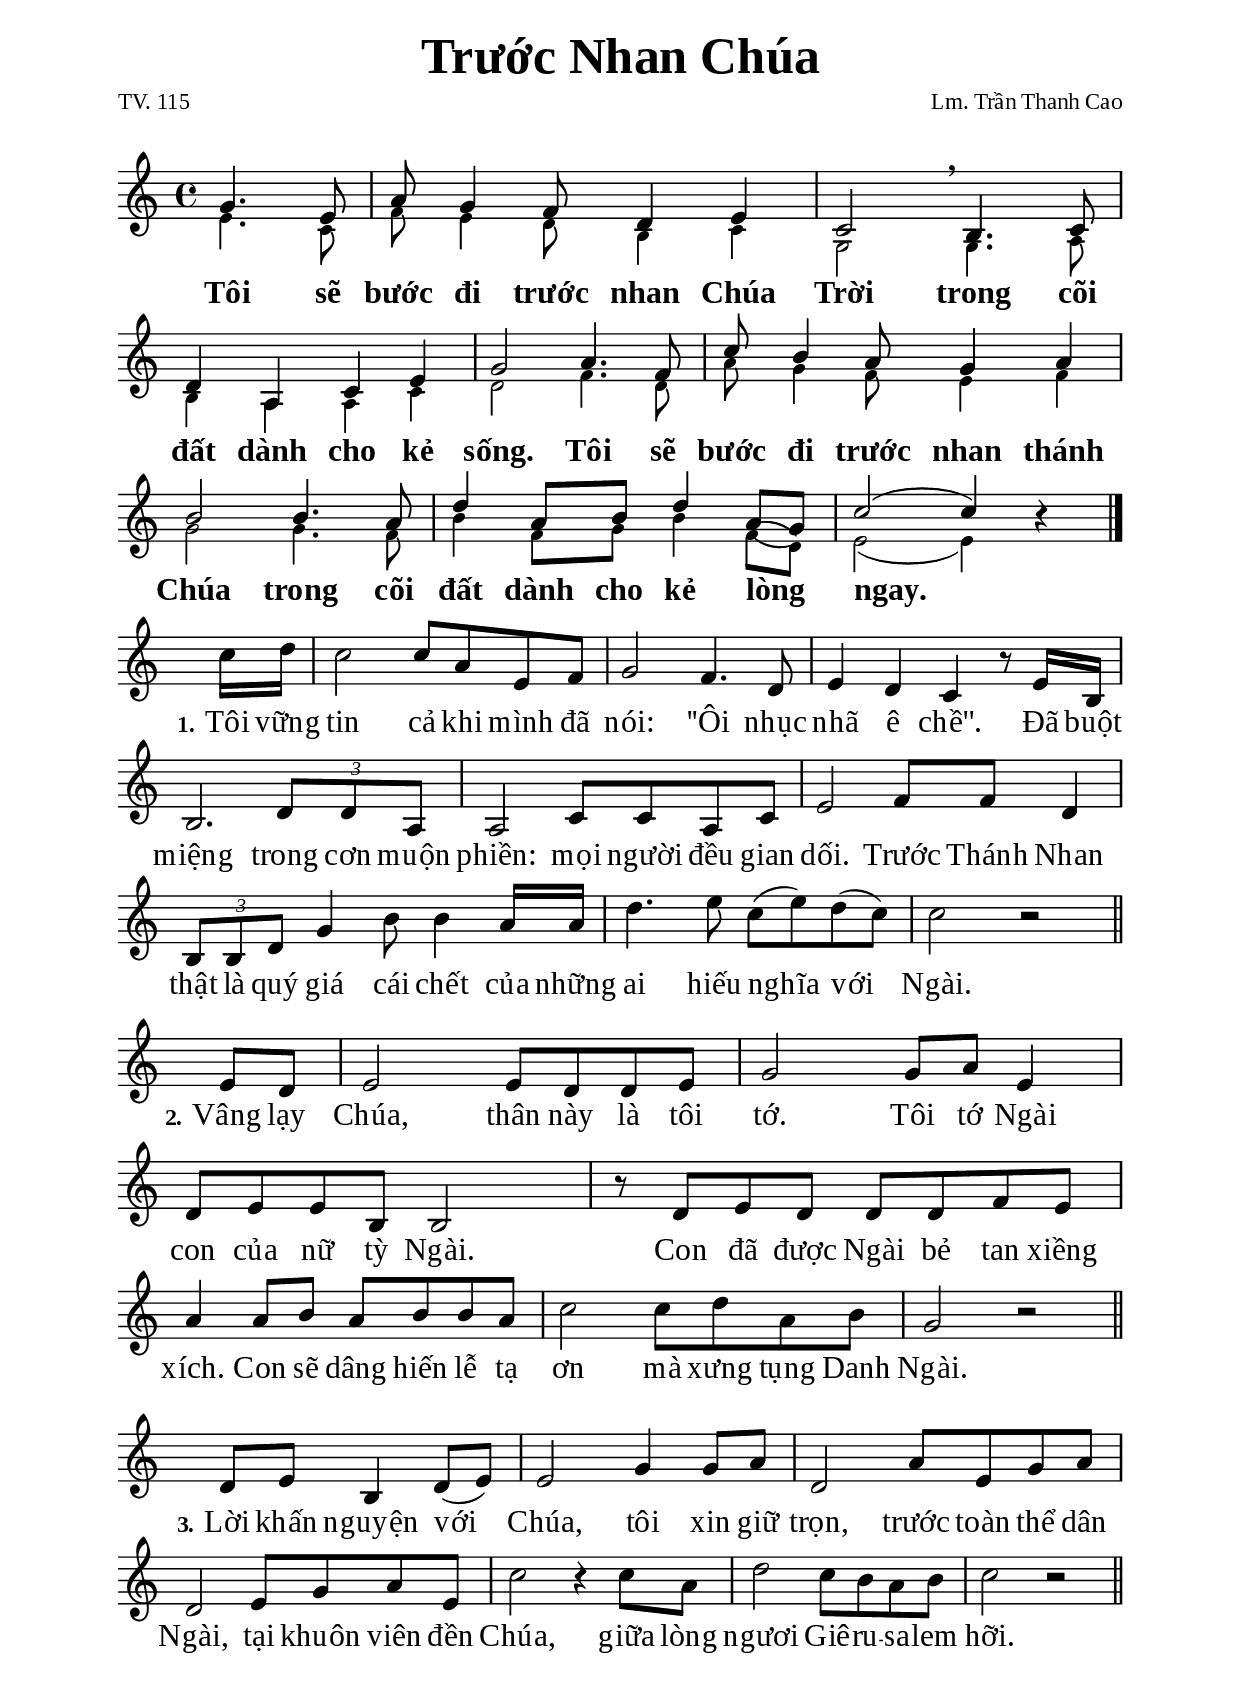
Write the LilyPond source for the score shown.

% Cài đặt chung
\version "2.20.0"
\include "english.ly"

\header {
  title = \markup { \fontsize #3 "Trước Nhan Chúa" }
  poet = "TV. 115"
  composer = "Lm. Trần Thanh Cao"
  arranger = " "
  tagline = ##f
}

\paper {
  #(set-paper-size "a4")
  top-margin = 10\mm
  bottom-margin = 10\mm
  left-margin = 20\mm
  right-margin = 20\mm
  indent = #0
  #(define fonts
    (make-pango-font-tree
      "Liberation Serif"
      "Liberation Serif"
      "Liberation Serif"
      (/ 20 20)))
  page-count = #1
}

% Nhạc điệp khúc
nhacDiepKhucSop = \relative c'' {
  \partial 2 g4. e8 |
  a g4 f8 d4 e |
  c2 \breathe b4. c8 |
  d4 a c e |
  g2 a4. f8 |
  c' b4 a8 g4 a |
  b2 b4. a8 |
  d4 a8 b d4 a8 _(g) |
  c2 (c4) r \bar "|."
}

nhacDiepKhucBas = \relative c' {
  \partial 2 e4. c8 |
  f e4 d8 b4 c |
  g2 g4. a8 |
  b4 a a c |
  d2 f4. d8 |
  a' g4 f8 e4 f |
  g2 g4. f8 |
  b4 f8 g b4 f8 ^(d) |
  e2 (e4) r
}

% Nhạc phiên khúc
nhacPhienKhucMot = \relative c'' {
  \partial 8 c16 d |
  c2 c8 a e f |
  g2 f4. d8 |
  e4 d c r8 e16 b |
  b2. \tuplet 3/2 { d8 d a } |
  a2 c8 c a c |
  e2 f8 f d4 |
  \tuplet 3/2 { b8 b d } g4 b8 b4 a16 a |
  d4. e8 c (e) d (c) |
  c2 r \bar "||"
}

nhacPhienKhucHai = \relative c' {
  \partial 4 e8 d |
  e2 e8 d d e |
  g2 g8 a e4 |
  d8 e e b b2 |
  r8 d e d d d f e |
  a4 a8 b a b b a |
  c2 c8 d a b |
  g2 r \bar "||"
}

nhacPhienKhucBa = \relative c' {
  \partial 2. d8 e b4 d8 (e) |
  e2 g4 g8 a |
  d,2 a'8 e g a |
  d,2 e8 g a e |
  c'2 r4 c8 a |
  d2 c8 b a b |
  c2 r \bar "||"
}

% Lời điệp khúc
loiDiepKhuc = \lyricmode {
  Tôi sẽ bước đi trước nhan Chúa Trời
  trong cõi đất dành cho kẻ sống.
  Tôi sẽ bước đi trước nhan thánh Chúa
  trong cõi đất dành cho kẻ lòng ngay.
}

% Lời phiên khúc
loiPhienKhucMot = \lyricmode {
  \set stanza = #"1."
  Tôi vững tin cả khi mình đã nói:
  ''Ôi nhục nhã ê chề''.
  Đã buột miệng trong cơn muộn phiền:
  mọi người đều gian dối.
  Trước Thánh Nhan thật là quý giá
  cái chết của những ai hiếu nghĩa với Ngài.
}

loiPhienKhucHai = \lyricmode {
  \set stanza = #"2."
  Vâng lạy Chúa, thân này là tôi tớ.
  Tôi tớ Ngài
  con của nữ tỳ Ngài.
  Con đã được Ngài bẻ tan xiềng xích.
  Con sẽ dâng hiến lễ tạ ơn mà xưng tụng Danh Ngài.
}

loiPhienKhucBa = \lyricmode {
  \set stanza = #"3."
  Lời khấn nguyện với Chúa, tôi xin giữ trọn,
  trước toàn thể dân Ngài, tại khuôn viên đền Chúa,
  giữa lòng ngươi Giê -- ru -- sa -- lem hỡi.
}


% Dàn trang
\score {
  \new ChoirStaff <<
    \new Staff = diepKhuc \with {
        \consists "Merge_rests_engraver"
        \magnifyStaff #(magstep +1)
      }
      <<
      \new Voice = beSop {
        \voiceOne \key c \major \time 4/4 \nhacDiepKhucSop
      }
      \new Voice = beBas {
        \override NoteHead.font-size = #-2
        \voiceTwo \key c \major \time 4/4 \nhacDiepKhucBas
      }
    >>
    \new Lyrics \lyricsto beSop \loiDiepKhuc
  >>
  \layout {
    \override Lyrics.LyricText.font-series = #'bold
    \override Lyrics.LyricText.font-size = #+3
    \override Lyrics.LyricSpace.minimum-distance = #2.0
    \override Score.BarNumber.break-visibility = ##(#f #f #f)
  }
}

\score {
  \new ChoirStaff <<
    \new Staff = phienKhuc \with {
        \magnifyStaff #(magstep +1)
      }
      <<
      \new Voice = beSop {
        \key c \major \time 4/4 \nhacPhienKhucMot
      }
    >>
    \new Lyrics \lyricsto beSop \loiPhienKhucMot
  >>
  \layout {
    \override Staff.TimeSignature.transparent = ##t
    \override Lyrics.LyricText.font-size = #+3
    \override Lyrics.LyricSpace.minimum-distance = #0.5
    \override Score.BarNumber.break-visibility = ##(#f #f #f)
  }
}

\score {
  \new ChoirStaff <<
    \new Staff = phienKhuc \with {
        \magnifyStaff #(magstep +1)
      }
      <<
      \new Voice = beSop {
        \key c \major \time 4/4 \nhacPhienKhucHai
      }
    >>
    \new Lyrics \lyricsto beSop \loiPhienKhucHai
  >>
  \layout {
    \override Staff.TimeSignature.transparent = ##t
    \override Lyrics.LyricText.font-size = #+3
    \override Lyrics.LyricSpace.minimum-distance = #0.5
    \override Score.BarNumber.break-visibility = ##(#f #f #f)
  }
}

\score {
  \new ChoirStaff <<
    \new Staff = phienKhuc \with {
        \magnifyStaff #(magstep +1)
      }
      <<
      \new Voice = beSop {
        \key c \major \time 4/4 \nhacPhienKhucBa
      }
    >>
    \new Lyrics \lyricsto beSop \loiPhienKhucBa
  >>
  \layout {
    \override Staff.TimeSignature.transparent = ##t
    \override Lyrics.LyricText.font-size = #+3
    \override Lyrics.LyricSpace.minimum-distance = #0.5
    \override Score.BarNumber.break-visibility = ##(#f #f #f)
  }
}
